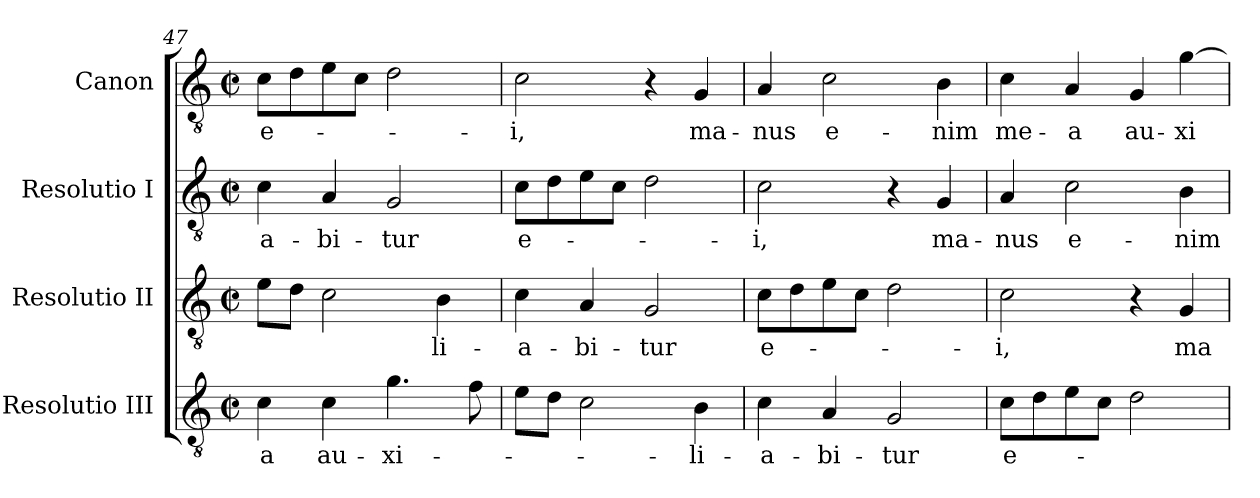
**kern	**text	**kern	**text	**kern	**text	**kern	**text
*part4	*part4	*part3	*part3	*part2	*part2	*part1	*part1
*staff4	*staff4	*staff3	*staff3	*staff2	*staff2	*staff1	*staff1
*I"Resolutio III	*	*I"Resolutio II	*	*I"Resolutio I	*	*I"Canon	*
*I'T.	*	*I'T.	*	*I'T.	*	*	*
*clefGv2	*	*clefGv2	*	*clefGv2	*	*clefGv2	*
*ITrd7c12	*	*ITrd7c12	*	*ITrd7c12	*	*ITrd7c12	*
*k[]	*	*k[]	*	*k[]	*	*k[]	*
*C:	*	*C:	*	*C:	*	*C:	*
*M2/2	*	*M2/2	*	*M2/2	*	*M2/2	*
*met(c|)	*	*met(c|)	*	*met(c|)	*	*met(c|)	*
=47	=47	=47	=47	=47	=47	=47	=47
!	!LO:LY:b:color=#000000	!	!	!	!	!	!
!	!	!	!	!	!LO:LY:b:color=#000000	!	!
!	!	!	!	!	!	!	!LO:LY:b:color=#000000
4Ci\	-a	8Ei\L	.	4Ci\	-a-	8Ci\L	e-
.	.	8Di\J	.	.	.	8Di\	.
!	!LO:LY:b:color=#000000	!	!	!	!	!	!
!	!	!	!	!	!LO:LY:b:color=#000000	!	!
4Ci\	au-	2Ci\	.	4AAi/	-bi-	8Ei\	.
.	.	.	.	.	.	8Ci\J	.
!	!LO:LY:b:color=#000000	!	!	!	!	!	!
!	!	!	!	!	!LO:LY:b:color=#000000	!	!
4.Gi\	-xi-	.	.	2GGi/	-tur	2Di\	.
!	!	!	!LO:LY:b:color=#000000	!	!	!	!
.	.	4BBi\	-li-	.	.	.	.
8Fi\	.	.	.	.	.	.	.
=48	=48	=48	=48	=48	=48	=48	=48
!	!	!	!LO:LY:b:color=#000000	!	!	!	!
!	!	!	!	!	!LO:LY:b:color=#000000	!	!
!	!	!	!	!	!	!	!LO:LY:b:color=#000000
8Ei\L	.	4Ci\	-a-	8Ci\L	e-	2Ci\	-i,
8Di\J	.	.	.	8Di\	.	.	.
!	!	!	!LO:LY:b:color=#000000	!	!	!	!
2Ci\	.	4AAi/	-bi-	8Ei\	.	.	.
.	.	.	.	8Ci\J	.	.	.
!	!	!	!LO:LY:b:color=#000000	!	!	!	!
.	.	2GGi/	-tur	2Di\	.	4r	.
!	!LO:LY:b:color=#000000	!	!	!	!	!	!
!	!	!	!	!	!	!	!LO:LY:b:color=#000000
4BBi\	-li-	.	.	.	.	4GGi/	ma-
=49	=49	=49	=49	=49	=49	=49	=49
!	!LO:LY:b:color=#000000	!	!	!	!	!	!
!	!	!	!LO:LY:b:color=#000000	!	!	!	!
!	!	!	!	!	!LO:LY:b:color=#000000	!	!
!	!	!	!	!	!	!	!LO:LY:b:color=#000000
4Ci\	-a-	8Ci\L	e-	2Ci\	-i,	4AAi/	-nus
.	.	8Di\	.	.	.	.	.
!	!LO:LY:b:color=#000000	!	!	!	!	!	!
!	!	!	!	!	!	!	!LO:LY:b:color=#000000
4AAi/	-bi-	8Ei\	.	.	.	2Ci\	e-
.	.	8Ci\J	.	.	.	.	.
!	!LO:LY:b:color=#000000	!	!	!	!	!	!
2GGi/	-tur	2Di\	.	4r	.	.	.
!	!	!	!	!	!LO:LY:b:color=#000000	!	!
!	!	!	!	!	!	!	!LO:LY:b:color=#000000
.	.	.	.	4GGi/	ma-	4BBi\	-nim
=50	=50	=50	=50	=50	=50	=50	=50
!	!LO:LY:b:color=#000000	!	!	!	!	!	!
!	!	!	!LO:LY:b:color=#000000	!	!	!	!
!	!	!	!	!	!LO:LY:b:color=#000000	!	!
!	!	!	!	!	!	!	!LO:LY:b:color=#000000
8Ci\L	e-	2Ci\	-i,	4AAi/	-nus	4Ci\	me-
8Di\	.	.	.	.	.	.	.
!	!	!	!	!	!LO:LY:b:color=#000000	!	!
!	!	!	!	!	!	!	!LO:LY:b:color=#000000
8Ei\	.	.	.	2Ci\	e-	4AAi/	-a
8Ci\J	.	.	.	.	.	.	.
!	!	!	!	!	!	!	!LO:LY:b:color=#000000
2Di\	.	4r	.	.	.	4GGi/	au-
!	!	!	!LO:LY:b:color=#000000	!	!	!	!
!	!	!	!	!	!LO:LY:b:color=#000000	!	!
!	!	!	!	!	!	!	!LO:LY:b:color=#000000
.	.	4GGi/	ma-	4BBi\	-nim	[>4Gi\	-xi-
=	=	=	=	=	=	=	=
*-	*-	*-	*-	*-	*-	*-	*-
